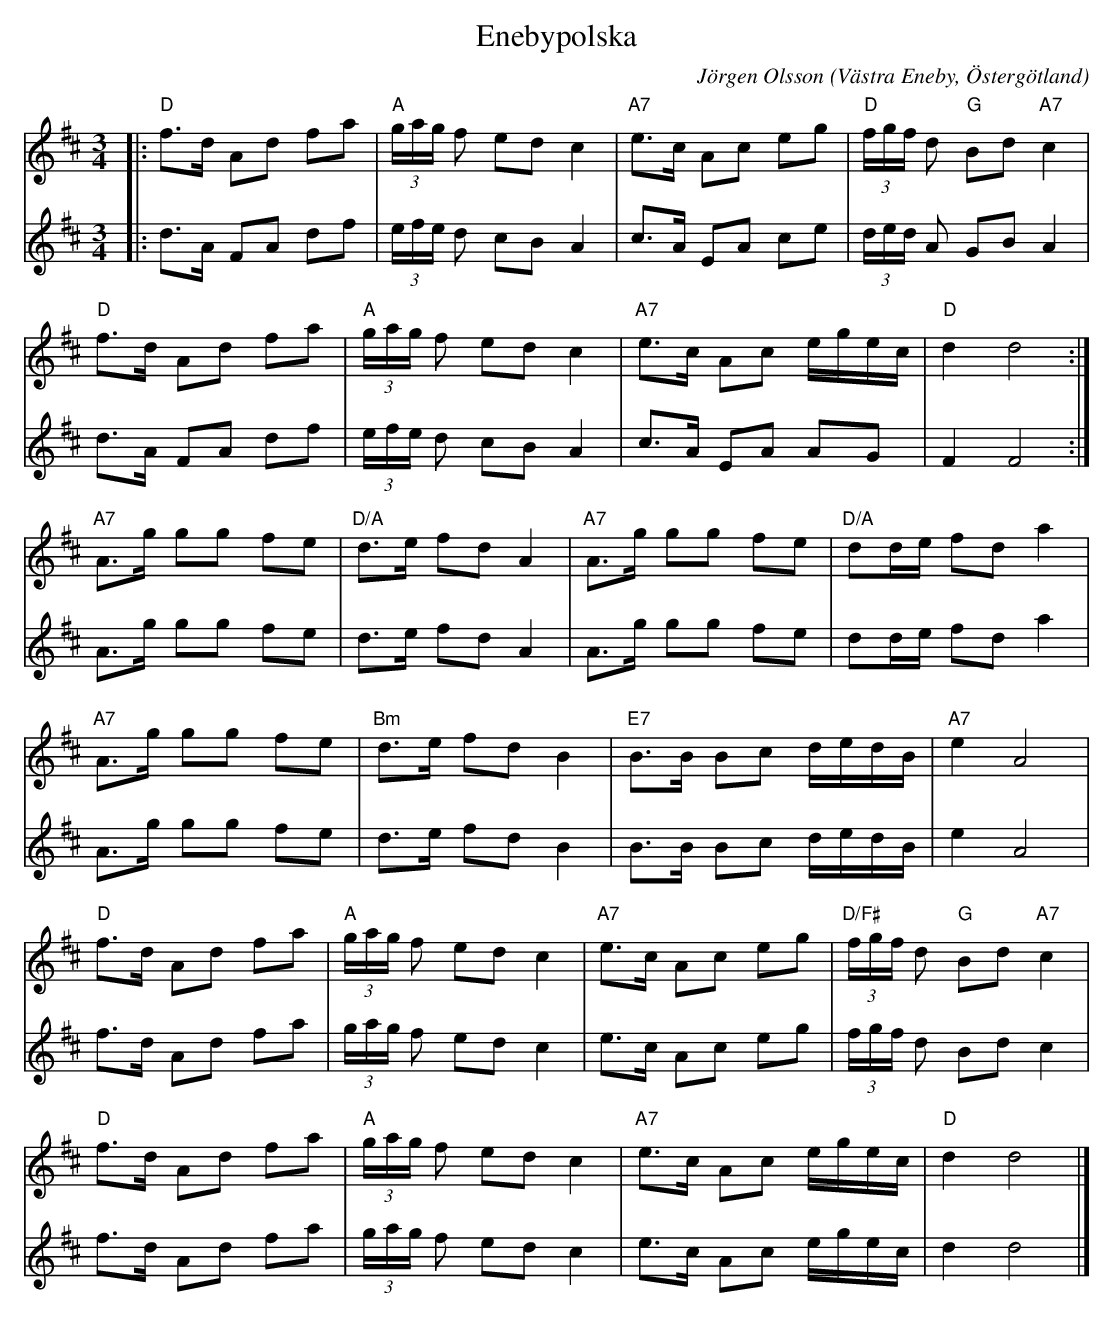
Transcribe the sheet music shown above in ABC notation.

X:1
T:Enebypolska
C:Jörgen Olsson
O:Västra Eneby, Östergötland
M:3/4
L:1/8
K:D
V:1
|:"D"f>d Ad fa|"A"(3g/a/g/ f ed c2|"A7"e>c Ac eg|"D"(3f/g/f/ d "G"Bd "A7"c2|
"D"f>d Ad fa|"A"(3g/a/g/ f ed c2|"A7"e>c Ac e/g/e/c/|"D"d2 d4:|
"A7"A>g gg fe|"D/A"d>e fd A2|"A7"A>g gg fe|"D/A" dd/e/ fd a2|
"A7"A>g gg fe|"Bm"d>e fd B2|"E7"B>B Bc d/e/d/B/|"A7" e2 A4|
"D"f>d Ad fa|"A"(3g/a/g/ f ed c2|"A7"e>c Ac eg|"D/F#"(3f/g/f/ d "G"Bd "A7"c2|
"D"f>d Ad fa|"A"(3g/a/g/ f ed c2|"A7"e>c Ac e/g/e/c/|"D"d2 d4 |]
V:2
|:d>A FA df|(3e/f/e/ d cB A2|c>A EA ce|(3d/e/d/ A GB A2|
d>A FA df|(3e/f/e/ d cB A2|c>A EA AG|F2 F4:|
A>g gg fe|d>e fd A2|A>g gg fe| dd/e/ fd a2|
A>g gg fe|d>e fd B2|B>B Bc d/e/d/B/| e2 A4|
f>d Ad fa|(3g/a/g/ f ed c2|e>c Ac eg|(3f/g/f/ d Bd c2|
f>d Ad fa|(3g/a/g/ f ed c2|e>c Ac e/g/e/c/|d2 d4 |]
